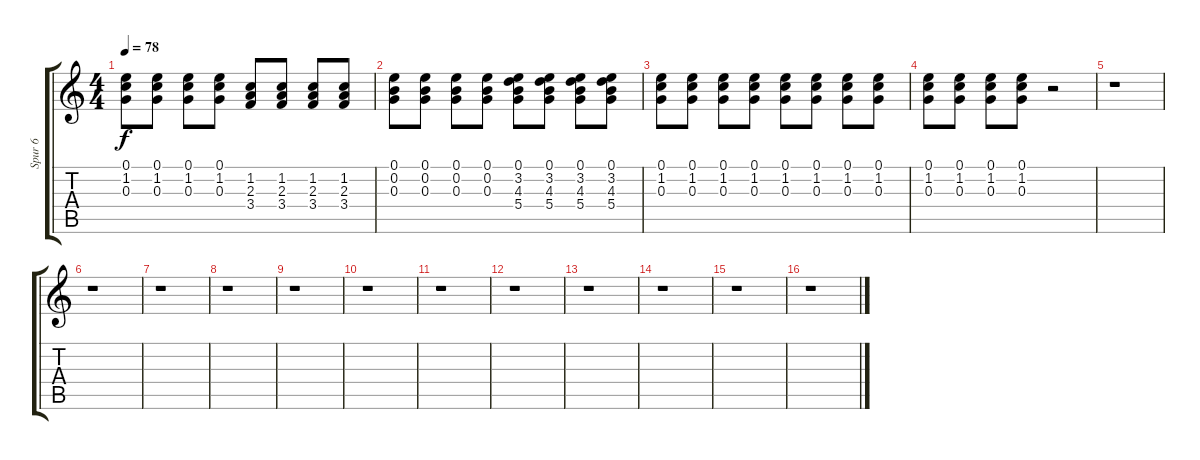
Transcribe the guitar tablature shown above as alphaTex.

\track ("Spur 6" "Spur 6") {instrument acousticguitarsteel}
\staff {score tabs}
\tuning (E4 B3 G3 D3 A2 E2) {hide}
\ts (4 4)
\tempo 78
\clef g2
\ks c
(0.1 1.2 0.3).8{dy f} (0.1 1.2 0.3).8 (0.1 1.2 0.3).8 (0.1 1.2 0.3).8 (1.2 2.3 3.4).8 (1.2 2.3 3.4).8 (1.2 2.3 3.4).8 (1.2 2.3 3.4).8 |
(0.1 0.2 0.3).8 (0.1 0.2 0.3).8 (0.1 0.2 0.3).8 (0.1 0.2 0.3).8 (0.1 3.2 4.3 5.4).8 (0.1 3.2 4.3 5.4).8 (0.1 3.2 4.3 5.4).8 (0.1 3.2 4.3 5.4).8 |
(0.1 1.2 0.3).8 (0.1 1.2 0.3).8 (0.1 1.2 0.3).8 (0.1 1.2 0.3).8 (0.1 1.2 0.3).8 (0.1 1.2 0.3).8 (0.1 1.2 0.3).8 (0.1 1.2 0.3).8 |
(0.1 1.2 0.3).8 (0.1 1.2 0.3).8 (0.1 1.2 0.3).8 (0.1 1.2 0.3).8 r.2 |
r.1 |
r.1 |
r.1 |
r.1 |
r.1 |
r.1 |
r.1 |
r.1 |
r.1 |
r.1 |
r.1 |
r.1
